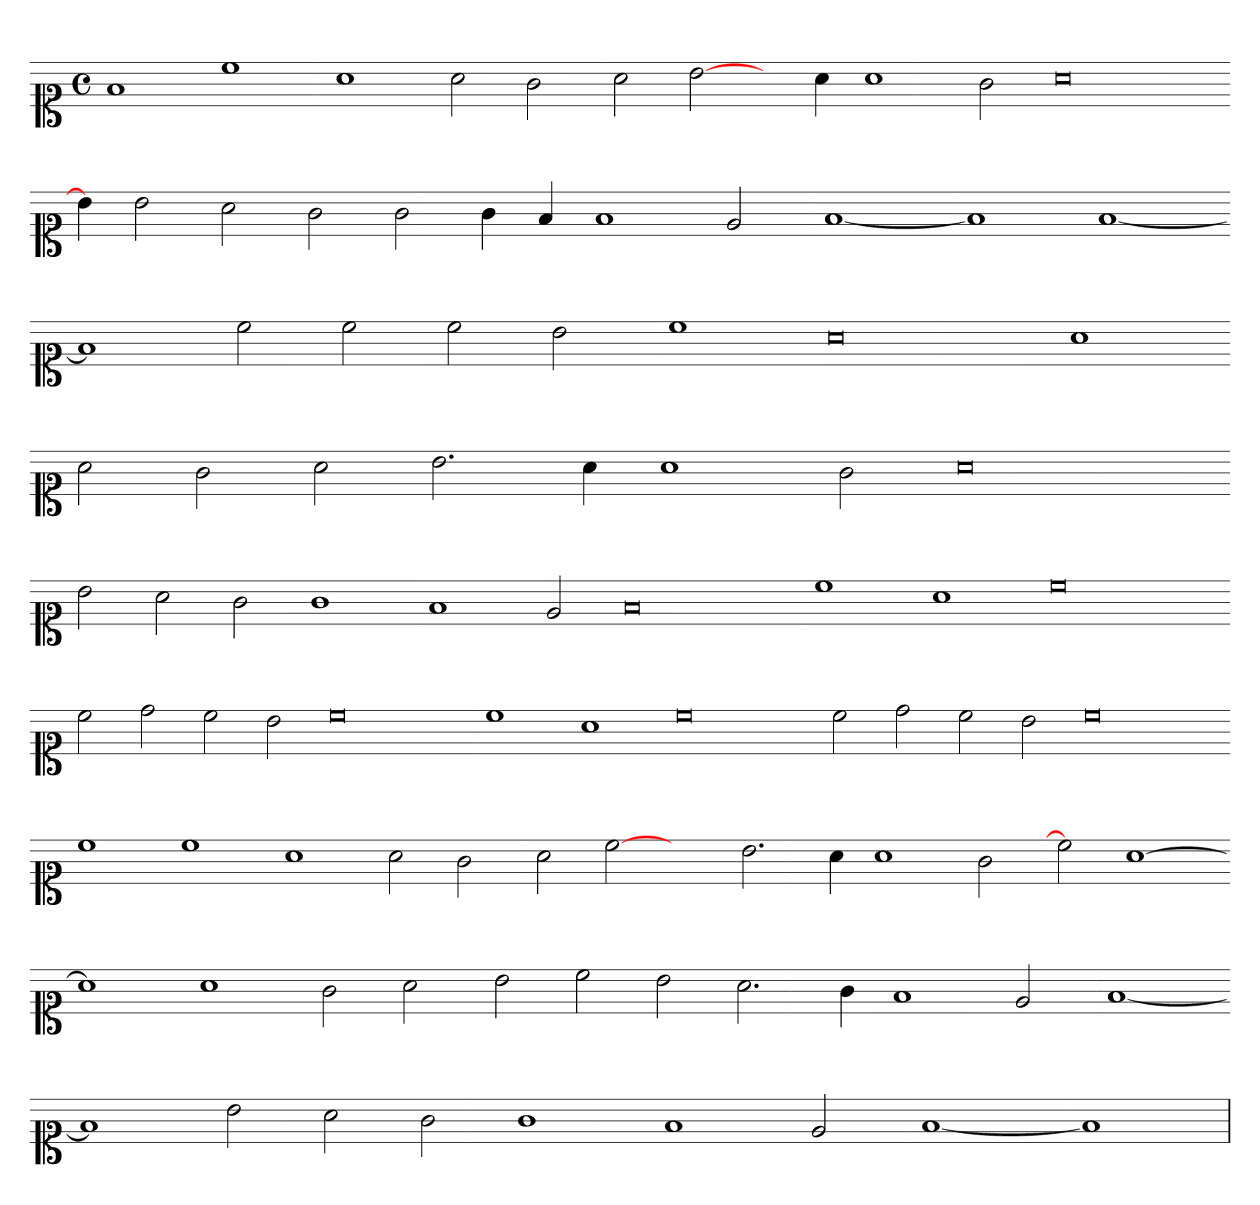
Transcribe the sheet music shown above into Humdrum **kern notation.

**kern
*part1
*staff1
*clefC1
*k[]
*M4/4
*met(c)
=
1f
1cc
1a
2a
2g
=-
2a
[2b
4ryy
4a
1a
2g
0a
=-
4b]
2b
2a
2g
2g
4g
4f
1f
2e
=-
[1f
=-
1f]
[1f
=-
1f]
2cc
2cc
2cc
2b
=-
1cc
0a
1a
=-
2a
2g
2a
2.b
4a
1a
2g
0a
=-
2b
2a
2g
1g
1f
2e
0f
=-
1cc
1a
0cc
=-
2cc
2dd
2cc
2b
0cc
=-
1cc
1a
0cc
=-
2cc
2dd
2cc
2b
0cc
=-
1cc
1cc
1a
2a
2g
=-
2a
[2cc
2ryy
2.b
4a
1a
2g
=-
2cc]
[1a
=-
1a]
1a
2g
2a
=-
2b
2cc
2b
2.a
4g
1f
2e
=-
[1f
=-
1f]
2b
2a
2g
1g
1f
2e
=-
[1f
=1-
1f]
=
*-
